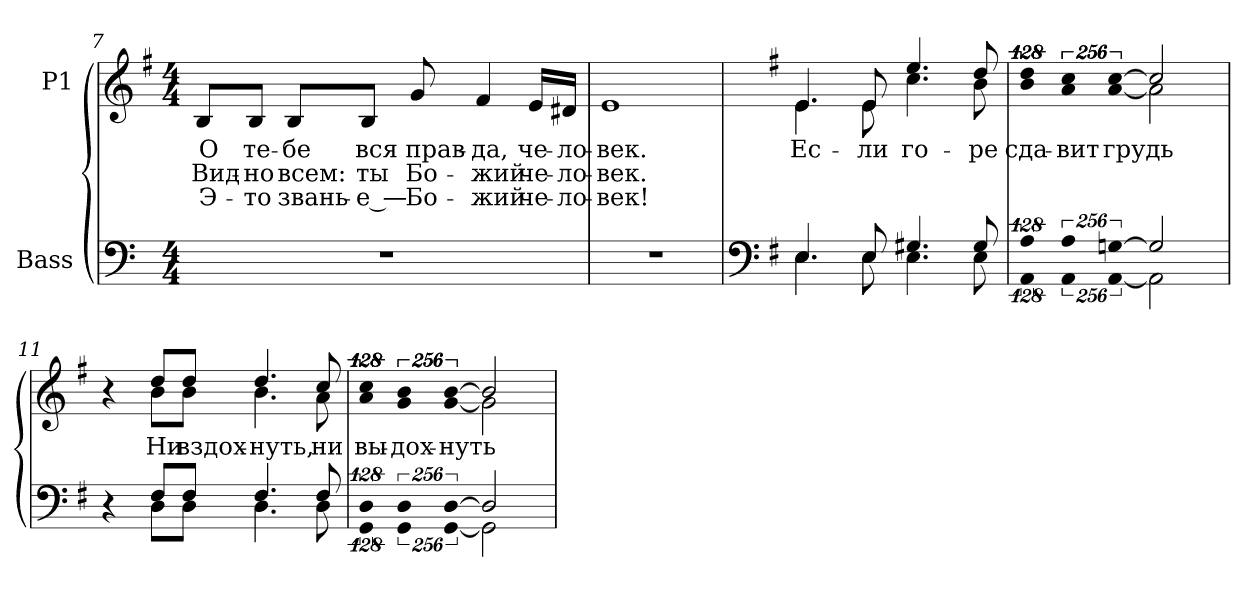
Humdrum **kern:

**kern	**kern	**text	**text	**text
*part2	*part1	*part1	*part1	*part1
*staff2	*staff1	*staff1	*staff1	*staff1
*I"Bass	*I"P1	*	*	*
*clefF4	*clefG2	*	*	*
*	*ITrd7c12	*	*	*
*k[]	*k[f#]	*	*	*
*C:	*G:	*	*	*
*M4/4	*M4/4	*	*	*
=7	=7	=7	=7	=7
!	!	!LO:LY:b:color=#000000	!LO:LY:b:color=#000000	!LO:LY:b:color=#000000
1r	8BBi/L	О	Вид-	Э-
!	!	!LO:LY:b:color=#000000	!LO:LY:b:color=#000000	!LO:LY:b:color=#000000
.	8BBi/J	те-	-но	-то
!	!	!LO:LY:b:color=#000000	!LO:LY:b:color=#000000	!LO:LY:b:color=#000000
.	8BBi/L	-бе	всем:	звань-
!	!	!LO:LY:b:color=#000000	!LO:LY:b:color=#000000	!LO:LY:b:color=#000000
.	8BBi/J	вся	ты	-е —
!	!	!LO:LY:b:color=#000000	!LO:LY:b:color=#000000	!LO:LY:b:color=#000000
.	8Gi/	прав-	Бо-	Бо-
!	!	!LO:LY:b:color=#000000	!LO:LY:b:color=#000000	!LO:LY:b:color=#000000
.	4F#i/	-да,	-жий	-жий
!	!	!LO:LY:b:color=#000000	!LO:LY:b:color=#000000	!LO:LY:b:color=#000000
.	16Ei/LL	че-	че-	че-
!	!	!LO:LY:b:color=#000000	!LO:LY:b:color=#000000	!LO:LY:b:color=#000000
.	16D#Xi/JJ	-ло-	-ло-	-ло-
=8	=8	=8	=8	=8
!	!	!LO:LY:b:color=#000000	!LO:LY:b:color=#000000	!LO:LY:b:color=#000000
1r	1Ei	-век.	-век.	-век!
!!LO:LB:g=z
=9	=9	=9	=9	=9
*clefF4	*	*	*	*
*k[f#]	*	*	*	*
*G:	*	*	*	*
*^	*	*	*	*
!	!	!	!LO:LY:b:color=#000000	!	!
*	*	*^	*	*	*
4.Ei/	4.Ei\	4.Ei/	4.Ei\	Ес-	.	.
!	!	!	!	!LO:LY:b:color=#000000	!	!
8Ei/	8Ei\	8Ei/	8Ei\	-ли	.	.
!	!	!	!	!LO:LY:b:color=#000000	!	!
4.G#Xi/	4.Ei\	4.ei/	4.ci\	го-	.	.
!	!	!	!	!LO:LY:b:color=#000000	!	!
8G#i/	8Ei\	8di/	8Bi\	-ре	.	.
=10	=10	=10	=10	=10	=10	=10
!LO:N:vis=4	!LO:N:vis=4	!LO:N:vis=4	!	!	!	!
!	!	!	!LO:N:vis=4	!LO:LY:b:color=#000000	!	!
512%85Ai/	512%85AAi\	512%85di/	512%85Bi\	сда-	.	.
!LO:N:vis=4	!LO:N:vis=4	!LO:N:vis=4	!	!	!	!
!	!	!	!LO:N:vis=4	!LO:LY:b:color=#000000	!	!
1024%171Ai/	1024%171AAi\	1024%171ci/	1024%171Ai\	-вит	.	.
!LO:N:vis=4	!LO:N:vis=4	!LO:N:vis=4	!	!	!	!
!	!	!	!LO:N:vis=4	!LO:LY:b:color=#000000	!	!
[>1024%171Gni/	[<1024%171AAi\	[>1024%171ci/	[<1024%171Ai\	грудь	.	.
2Gi/]	2AAi\]	2ci/]	2Ai\]	.	.	.
=11	=11	=11	=11	=11	=11	=11
4r	4ryy	4r	4ryy	.	.	.
!	!	!	!	!LO:LY:b:color=#000000	!	!
8F#i/L	8Di\L	8di/L	8Bi\L	Ни	.	.
!	!	!	!	!LO:LY:b:color=#000000	!	!
8F#i/J	8Di\J	8di/J	8Bi\J	вздох-	.	.
!	!	!	!	!LO:LY:b:color=#000000	!	!
4.F#i/	4.Di\	4.di/	4.Bi\	-нуть,	.	.
!	!	!	!	!LO:LY:b:color=#000000	!	!
8F#i/	8Di\	8ci/	8Ai\	ни	.	.
=12	=12	=12	=12	=12	=12	=12
!LO:N:vis=4	!LO:N:vis=4	!LO:N:vis=4	!	!	!	!
!	!	!	!LO:N:vis=4	!LO:LY:b:color=#000000	!	!
512%85Di/	512%85GGi\	512%85ci/	512%85Ai\	вы-	.	.
!LO:N:vis=4	!LO:N:vis=4	!LO:N:vis=4	!	!	!	!
!	!	!	!LO:N:vis=4	!LO:LY:b:color=#000000	!	!
1024%171Di/	1024%171GGi\	1024%171Bi/	1024%171Gi\	-дох-	.	.
!LO:N:vis=4	!LO:N:vis=4	!LO:N:vis=4	!	!	!	!
!	!	!	!LO:N:vis=4	!LO:LY:b:color=#000000	!	!
[>1024%171Di/	[<1024%171GGi\	[>1024%171Bi/	[<1024%171Gi\	-нуть	.	.
2Di/]	2GGi\]	2Bi/]	2Gi\]	.	.	.
*v	*v	*	*	*	*	*
*	*v	*v	*	*	*
=	=	=	=	=
*-	*-	*-	*-	*-
